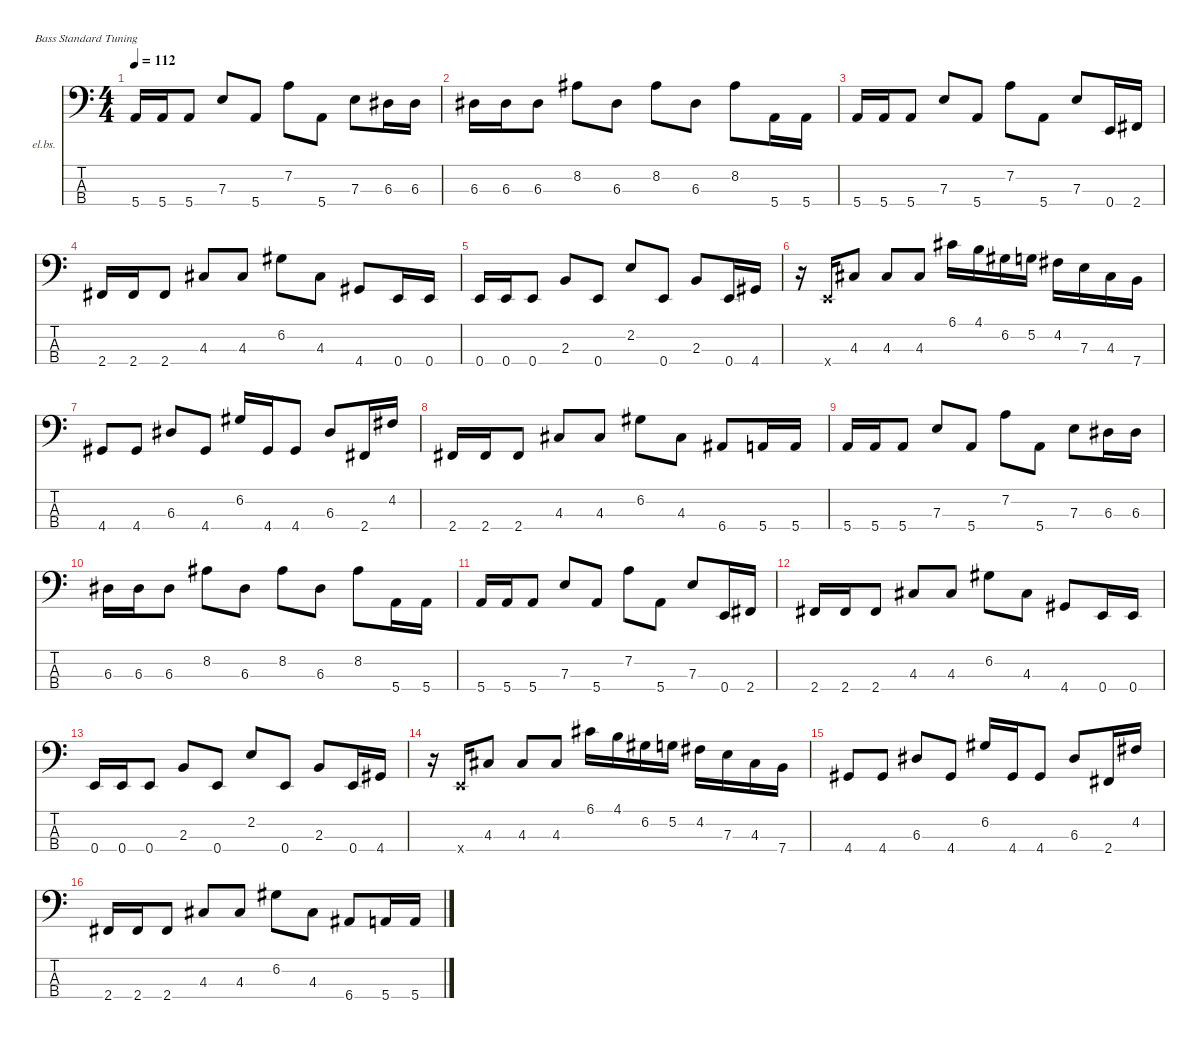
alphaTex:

\defaultSystemsLayout 4
\hideDynamics
\bracketExtendMode nobrackets
\firstSystemTrackNameOrientation horizontal
\otherSystemsTrackNameOrientation horizontal
\track ("Bass2" "el.bs.") {instrument electricbassfinger}
\staff {score tabs}
\tuning (G2 D2 A1 E1)
\ts (4 4)
\tempo 112
\clef f4
\ks c
5.4.16{dy f} 5.4.16 5.4.8 7.3.8 5.4.8 7.2.8 5.4.8 7.3.8 6.3{acc #}.16 6.3{acc #}.16 |
6.3{acc #}.16 6.3{acc #}.16 6.3{acc #}.8 8.2{acc #}.8 6.3{acc #}.8 8.2{acc #}.8 6.3{acc #}.8 8.2{acc #}.8 5.4.16 5.4.16 |
5.4.16 5.4.16 5.4.8 7.3.8 5.4.8 7.2.8 5.4.8 7.3.8 0.4.16 2.4{acc #}.16 |
2.4{acc #}.16 2.4{acc #}.16 2.4{acc #}.8 4.3{acc #}.8 4.3{acc #}.8 6.2{acc #}.8 4.3{acc #}.8 4.4{acc #}.8 0.4.16 0.4.16 |
0.4.16 0.4.16 0.4.8 2.3.8 0.4.8 2.2.8 0.4.8 2.3.8 0.4.16 4.4{acc #}.16 |
r.16 0.4{x}.16 4.3{acc #}.8 4.3{acc #}.8 4.3{acc #}.8 6.1{acc #}.16{dy ff} 4.1.16 6.2{acc #}.16 5.2.16 4.2{acc #}.16 7.3.16 4.3{acc #}.16 7.4.16 |
4.4{acc #}.8{dy f} 4.4{acc #}.8 6.3{acc #}.8 4.4{acc #}.8 6.2{acc #}.16 4.4{acc #}.16 4.4{acc #}.8 6.3{acc #}.8 2.4{acc #}.16 4.2{acc #}.16 |
2.4{acc #}.16 2.4{acc #}.16 2.4{acc #}.8 4.3{acc #}.8 4.3{acc #}.8 6.2{acc #}.8 4.3{acc #}.8 6.4{acc #}.8 5.4.16 5.4.16 |
5.4.16 5.4.16 5.4.8 7.3.8 5.4.8 7.2.8 5.4.8 7.3.8 6.3{acc #}.16 6.3{acc #}.16 |
6.3{acc #}.16 6.3{acc #}.16 6.3{acc #}.8 8.2{acc #}.8 6.3{acc #}.8 8.2{acc #}.8 6.3{acc #}.8 8.2{acc #}.8 5.4.16 5.4.16 |
5.4.16 5.4.16 5.4.8 7.3.8 5.4.8 7.2.8 5.4.8 7.3.8 0.4.16 2.4{acc #}.16 |
2.4{acc #}.16 2.4{acc #}.16 2.4{acc #}.8 4.3{acc #}.8 4.3{acc #}.8 6.2{acc #}.8 4.3{acc #}.8 4.4{acc #}.8 0.4.16 0.4.16 |
0.4.16 0.4.16 0.4.8 2.3.8 0.4.8 2.2.8 0.4.8 2.3.8 0.4.16 4.4{acc #}.16 |
r.16 0.4{x}.16 4.3{acc #}.8 4.3{acc #}.8 4.3{acc #}.8 6.1{acc #}.16{dy ff} 4.1.16 6.2{acc #}.16 5.2.16 4.2{acc #}.16 7.3.16 4.3{acc #}.16 7.4.16 |
4.4{acc #}.8{dy f} 4.4{acc #}.8 6.3{acc #}.8 4.4{acc #}.8 6.2{acc #}.16 4.4{acc #}.16 4.4{acc #}.8 6.3{acc #}.8 2.4{acc #}.16 4.2{acc #}.16 |
2.4{acc #}.16 2.4{acc #}.16 2.4{acc #}.8 4.3{acc #}.8 4.3{acc #}.8 6.2{acc #}.8 4.3{acc #}.8 6.4{acc #}.8 5.4.16 5.4.16
